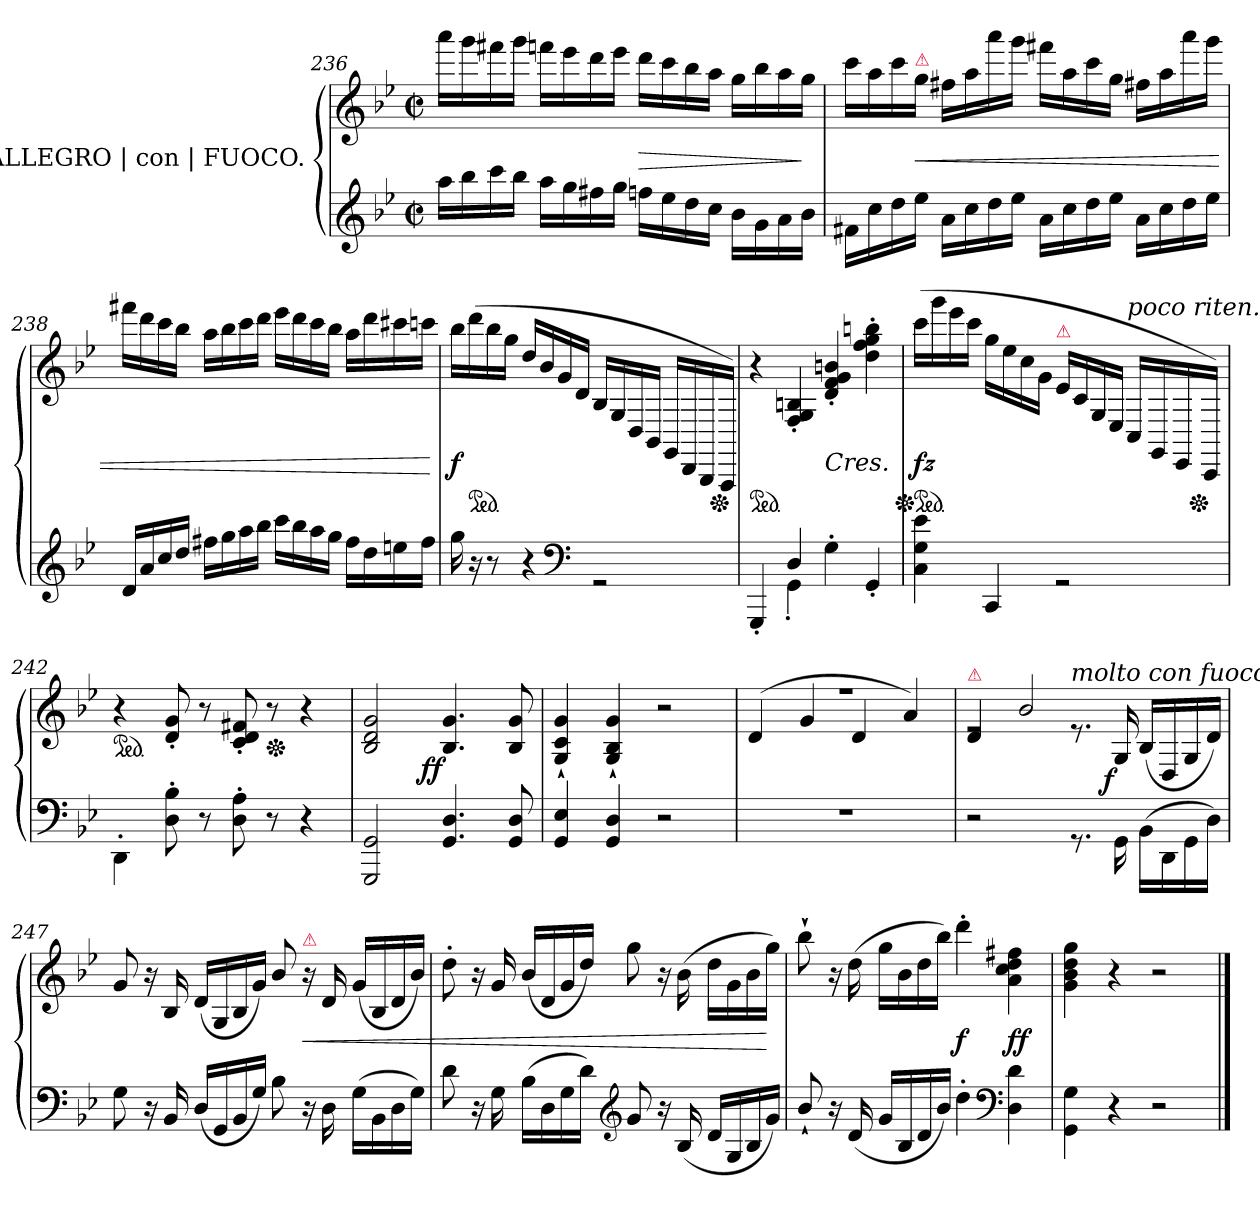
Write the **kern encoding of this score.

**kern	**kern	**dynam
*part1	*part1	*part1
*staff2	*staff1	*staff1/2
*I"ALLEGRO | con | FUOCO.	*	*
*clefG2	*clefG2	*
*k[b-e-]	*k[b-e-]	*
*g:	*g:	*
*M2/2	*M2/2	*
*met(c|)	*met(c|)	*
=236	=236	=236
16aaLL	16aaaLL	.
16bb-	16ggg	.
16ccc	16fff#X	.
16bb-JJ	16gggJJ	.
16aaLL	16fffnLL	.
16gg	16eee-	.
16ff#X	16ddd	.
16ggJJ	16eee-JJ	.
16ffnLL	16dddLL	>
16ee-	16ccc	.
16dd	16bb-	.
16ccJJ	16aaJJ	.
16b-\LL	16gg\LL	.
16g	16bb-	.
16a	16aa	.
16b-JJ	16ggJJ	]
=237	=237	=237
16f#XLL	16ccc\LL	.
16cc	16aa	.
16dd	16ccc	.
!	!LO:TX:a:color=crimson:t=⚠	!
16ee-JJ	16ggJJ	<
16aLL	16ff#XLL	.
16cc	16aa	.
16dd	16aaa	.
16ee-JJ	16gggJJ	.
16aLL	16fff#XLL	.
16cc	16aa	.
16dd	16ccc	.
16ee-JJ	16ggJJ	.
16aLL	16ff#XLL	.
16cc	16aa	.
16dd	16aaa	.
16ee-JJ	16gggJJ	.
=238	=238	=238
16d/LL	16fff#XLL	.
16a	16ddd	.
16cc	16ccc	.
16ddJJ	16bb-JJ	.
16ff#XLL	16aaLL	.
16gg	16bb-	.
16aa	16ccc	.
16bb-JJ	16dddJJ	.
16cccLL	16eee-LL	.
16bb-	16ddd	.
16aa	16ccc	.
16ggJJ	16bb-JJ	.
16ff#LL	16aaLL	.
16dd	16ddd	.
16een	16ccc#X	.
16ff#JJ	16cccnJJ	.
.	.	[
=239	=239	=239
*	*^	*
16gg\	16bb-LL	2ryy	f
!	!LO:TX:a:i:t=Loco.	!	!
*	*ped	*	*
16r	(>16ddd	.	.
8r	16bb-	.	.
.	16ggJJ	.	.
4r	16dd/LL	.	.
.	16b-	.	.
.	16g	.	.
*clefF4	*	*	*
.	16dJJ	.	.
2rGG	16B-/LL	4ryy	.
.	16G/	.	.
.	16D/	.	.
.	16BB-/JJ	.	.
.	16GG/LL	8ryy	.
.	16DD/	.	.
.	16BBB-/	32ryy	.
*	*Xped	*	*
.	.	16.ryy	.
.	16AAA/JJ)	.	.
*	*v	*v	*
=240	=240	=240
*^	*	*
*	*	*ped	*
4ryy	4GGG'	4r	.
4D/	4GG'<\	4F'> 4G'> 4Bn'>	.
!	!	!LO:TX:c:i:t=Cres.	!
2ryy	4G'>	4d' 4f' 4g' 4bn'	.
.	4GG'<	4dd' 4ff' 4gg' 4bbn'	.
*v	*v	*	*
=241	=241	=241
*	*^	*
*	*Xped	*	*
*	*ped	*	*
4C 4G 4e-	(>16cccLL	2ryy	fz
.	16ggg	.	.
.	16eee-	.	.
.	16cccJJ	.	.
4CC	16ggLL	.	.
.	16ee-	.	.
.	16cc	.	.
.	16gJJ	.	.
!	!LO:TX:a:color=crimson:t=⚠	!	!
2rGG	16e-\LL	4ryy	.
.	16c\	.	.
.	16G/	.	.
.	16E-/JJ	.	.
!	!LO:TX:a:i:t=poco riten.	!	!
.	16C/LL	8ryy	.
.	16GG/	.	.
.	16EE-/	32ryy	.
*	*Xped	*	*
.	.	16.ryy	.
.	16CC/JJ)	.	.
*	*v	*v	*
=242	=242	=242
*	*ped	*
4DD'>\	4r	.
8D' 8B-'	8d' 8g'	.
8r	8r	.
8D' 8A'	8c' 8d' 8f#X'	.
*	*Xped	*
8r	8r	.
4r	4r	.
=243	=243	=243
2GGG/ 2GG/	2B- 2d 2g	.
!	!	!LO:DY:rj
4.GG/ 4.D/	4.B- 4.g	ff
8GG/ 8D/	8B- 8g	.
=244	=244	=244
4GG/ 4E-/	4G`< 4c`< 4g`<	.
4GG/ 4D/	4G`< 4B-`< 4g`<	.
2r	2r	.
=245	=245	=245
*	*^	*
1rF	(<4d!/	1rff	.
.	4g!/	.	.
.	4d!/	.	.
.	4a!/)	.	.
=246	=246	=246	=246
!	!LO:TX:a:color=crimson:t=⚠	!	!
2r	4d!/	2re	.
.	2b-!/	.	.
!	!	!LO:TX:a:i:t=molto con fuoco	!
8.rGG	.	8.re	.
!	!	!	!LO:DY:rj
16GG\	.	16G/	f
(<16BB-\LL	4ryy	(>16B-/LL	.
16DD\	.	16D/	.
16GG\	.	16G/	.
16D\JJ)	.	16d/JJ)	.
*	*v	*v	*
=247	=247	=247
8G	8g	.
16r	16r	.
16BB-/	16B-	.
(<16D/LL	(<16dLL	.
16GG	16G	.
16BB-	16B-	.
16GJJ)	16gJJ)	.
8B-	8b-/	.
!	!LO:TX:a:i:color=crimson:t=⚠	!
16r	16r	<
16D	16d	.
(>16GLL	(<16gLL	.
16BB-	16B-	.
16D	16d	.
16GJJ)	16b-JJ)	.
=248	=248	=248
8d	8dd'>	.
16r	16r	.
16G	16g	.
(>16B-LL	(<16b-LL	.
16D	16d	.
16G	16g	.
16dJJ)	16ddJJ)	.
*clefG2	*	*
8g	8gg	.
16r	16r	.
(<16B-	(>16b-	.
16dLL	16ddLL	.
16G	16g	.
16B-	16b-	.
16gJJ)	16ggJJ)	[
=249	=249	=249
8b-`</	8bb-`	.
16r	16r	.
(<16d	(>16dd	.
16gLL	16ggLL	.
16B-	16b-	.
16d	16dd	.
16b-JJ)	16bb-JJ)	.
4dd'>	4ddd'>	f
*clefF4	*	*
4D 4d	4a 4cc 4dd 4ff#X	ff
=250	=250	=250
4GG\ 4G\	4g\ 4b-\ 4dd\ 4gg\	.
4r	4r	.
2r	2r	.
==	==	==
*-	*-	*-
